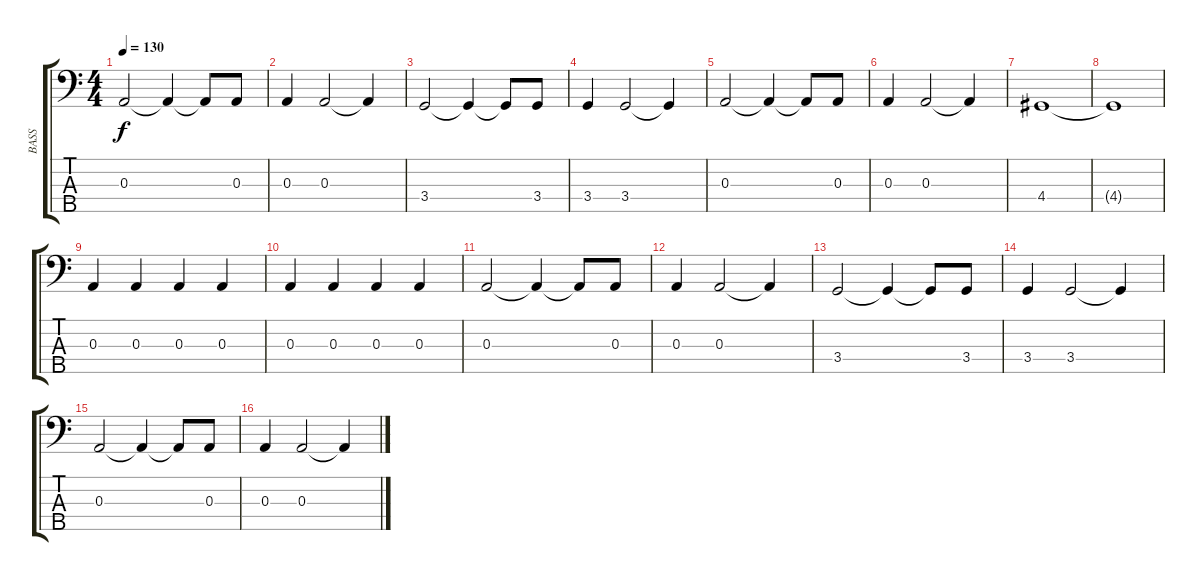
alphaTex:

\track ("BASS" "BASS") {instrument electricbassfinger}
\staff {score tabs}
\tuning (G2 D2 A1 E1 B0) {hide}
\ts (4 4)
\tempo 130
\clef f4
\ks c
0.3.2{dy f} 0.3{t}.4 0.3{t}.8 0.3.8 |
0.3.4 0.3.2 0.3{t}.4 |
3.4.2 3.4{t}.4 3.4{t}.8 3.4.8 |
3.4.4 3.4.2 3.4{t}.4 |
0.3.2 0.3{t}.4 0.3{t}.8 0.3.8 |
0.3.4 0.3.2 0.3{t}.4 |
4.4.1 |
4.4{t}.1 |
0.3.4 0.3.4 0.3.4 0.3.4 |
0.3.4 0.3.4 0.3.4 0.3.4 |
0.3.2 0.3{t}.4 0.3{t}.8 0.3.8 |
0.3.4 0.3.2 0.3{t}.4 |
3.4.2 3.4{t}.4 3.4{t}.8 3.4.8 |
3.4.4 3.4.2 3.4{t}.4 |
0.3.2 0.3{t}.4 0.3{t}.8 0.3.8 |
0.3.4 0.3.2 0.3{t}.4
